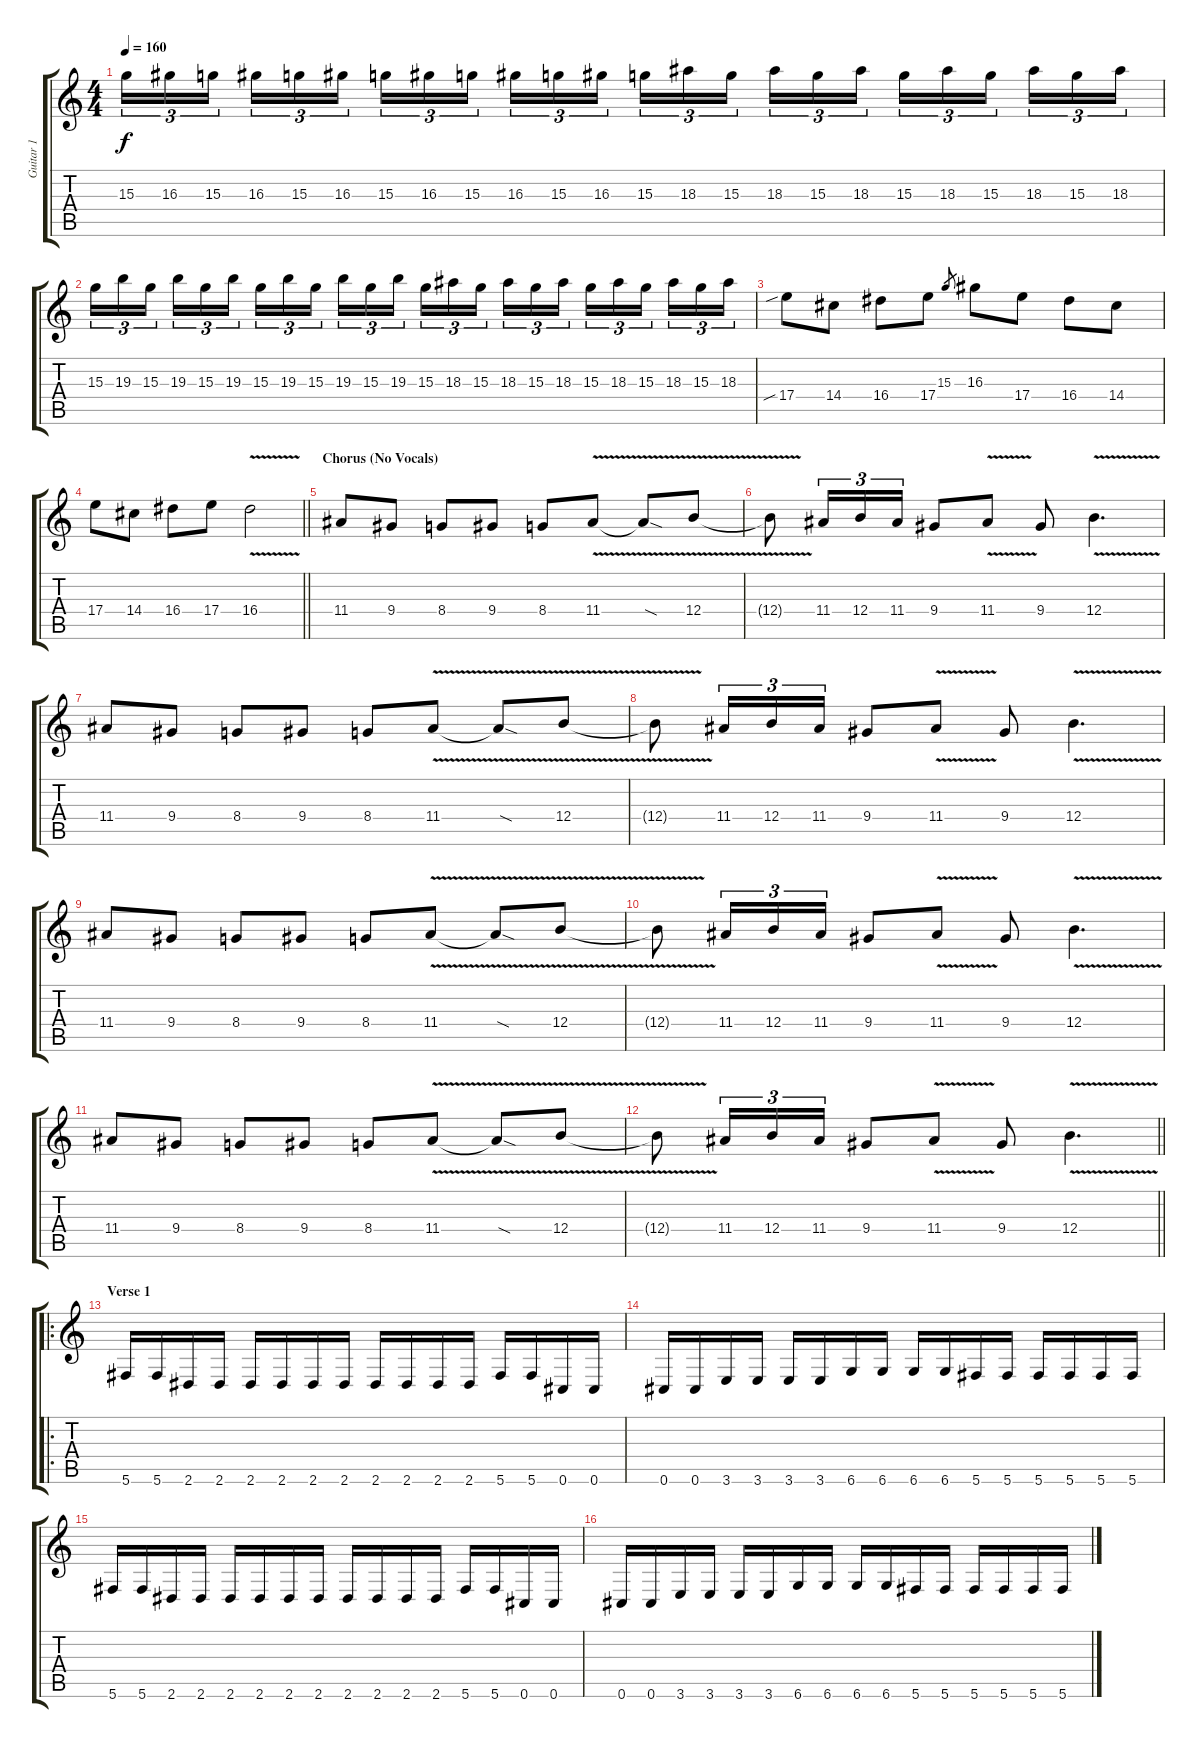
\track ("Guitar 1" "Guitar 1") {instrument distortionguitar}
\staff {score tabs}
\tuning (Db4 Ab3 E3 B2 Gb2 Db2) {hide}
\ts (4 4)
\tempo 160
\clef g2
\ks c
15.3.16{tu (3 2) dy f} 16.3.16{tu (3 2)} 15.3.16{tu (3 2) beam splitsecondary} 16.3.16{tu (3 2)} 15.3.16{tu (3 2)} 16.3.16{tu (3 2)} 15.3.16{tu (3 2)} 16.3.16{tu (3 2)} 15.3.16{tu (3 2) beam splitsecondary} 16.3.16{tu (3 2)} 15.3.16{tu (3 2)} 16.3.16{tu (3 2)} 15.3.16{tu (3 2)} 18.3.16{tu (3 2)} 15.3.16{tu (3 2) beam splitsecondary} 18.3.16{tu (3 2)} 15.3.16{tu (3 2)} 18.3.16{tu (3 2)} 15.3.16{tu (3 2)} 18.3.16{tu (3 2)} 15.3.16{tu (3 2) beam splitsecondary} 18.3.16{tu (3 2)} 15.3.16{tu (3 2)} 18.3.16{tu (3 2)} |
15.3.16{tu (3 2)} 19.3.16{tu (3 2)} 15.3.16{tu (3 2) beam splitsecondary} 19.3.16{tu (3 2)} 15.3.16{tu (3 2)} 19.3.16{tu (3 2)} 15.3.16{tu (3 2)} 19.3.16{tu (3 2)} 15.3.16{tu (3 2) beam splitsecondary} 19.3.16{tu (3 2)} 15.3.16{tu (3 2)} 19.3.16{tu (3 2)} 15.3.16{tu (3 2)} 18.3.16{tu (3 2)} 15.3.16{tu (3 2) beam splitsecondary} 18.3.16{tu (3 2)} 15.3.16{tu (3 2)} 18.3.16{tu (3 2)} 15.3.16{tu (3 2)} 18.3.16{tu (3 2)} 15.3.16{tu (3 2) beam splitsecondary} 18.3.16{tu (3 2)} 15.3.16{tu (3 2)} 18.3.16{tu (3 2)} |
17.4{sib}.8 14.4.8 16.4.8 17.4.8 15.3.8{gr} 16.3.8 17.4.8 16.4.8 14.4.8 |
\barLineRight lightlight
17.4.8 14.4.8 16.4.8 17.4.8 16.4{v}.2 |
\section ("" "Chorus (No Vocals)")
11.4.8 9.4.8 8.4.8 9.4.8 8.4.8 11.4{v}.8 11.4{sod t}.8 12.4{v}.8 |
12.4{t}.8 11.4.16{tu (3 2)} 12.4.16{tu (3 2)} 11.4.16{tu (3 2)} 9.4.8 11.4{v}.8 9.4.8 12.4{v}.4{d} |
11.4.8 9.4.8 8.4.8 9.4.8 8.4.8 11.4{v}.8 11.4{sod t}.8 12.4{v}.8 |
12.4{t}.8 11.4.16{tu (3 2)} 12.4.16{tu (3 2)} 11.4.16{tu (3 2)} 9.4.8 11.4{v}.8 9.4.8 12.4{v}.4{d} |
11.4.8 9.4.8 8.4.8 9.4.8 8.4.8 11.4{v}.8 11.4{sod t}.8 12.4{v}.8 |
12.4{t}.8 11.4.16{tu (3 2)} 12.4.16{tu (3 2)} 11.4.16{tu (3 2)} 9.4.8 11.4{v}.8 9.4.8 12.4{v}.4{d} |
11.4.8 9.4.8 8.4.8 9.4.8 8.4.8 11.4{v}.8 11.4{sod t}.8 12.4{v}.8 |
\barLineRight lightlight
12.4{t}.8 11.4.16{tu (3 2)} 12.4.16{tu (3 2)} 11.4.16{tu (3 2)} 9.4.8 11.4{v}.8 9.4.8 12.4{v}.4{d} |
\ro
\section ("" "Verse 1")
5.6.16 5.6.16 2.6.16 2.6.16 2.6.16 2.6.16 2.6.16 2.6.16 2.6.16 2.6.16 2.6.16 2.6.16 5.6.16 5.6.16 0.6.16 0.6.16 |
0.6.16 0.6.16 3.6.16 3.6.16 3.6.16 3.6.16 6.6.16 6.6.16 6.6.16 6.6.16 5.6.16 5.6.16 5.6.16 5.6.16 5.6.16 5.6.16 |
5.6.16 5.6.16 2.6.16 2.6.16 2.6.16 2.6.16 2.6.16 2.6.16 2.6.16 2.6.16 2.6.16 2.6.16 5.6.16 5.6.16 0.6.16 0.6.16 |
0.6.16 0.6.16 3.6.16 3.6.16 3.6.16 3.6.16 6.6.16 6.6.16 6.6.16 6.6.16 5.6.16 5.6.16 5.6.16 5.6.16 5.6.16 5.6.16
